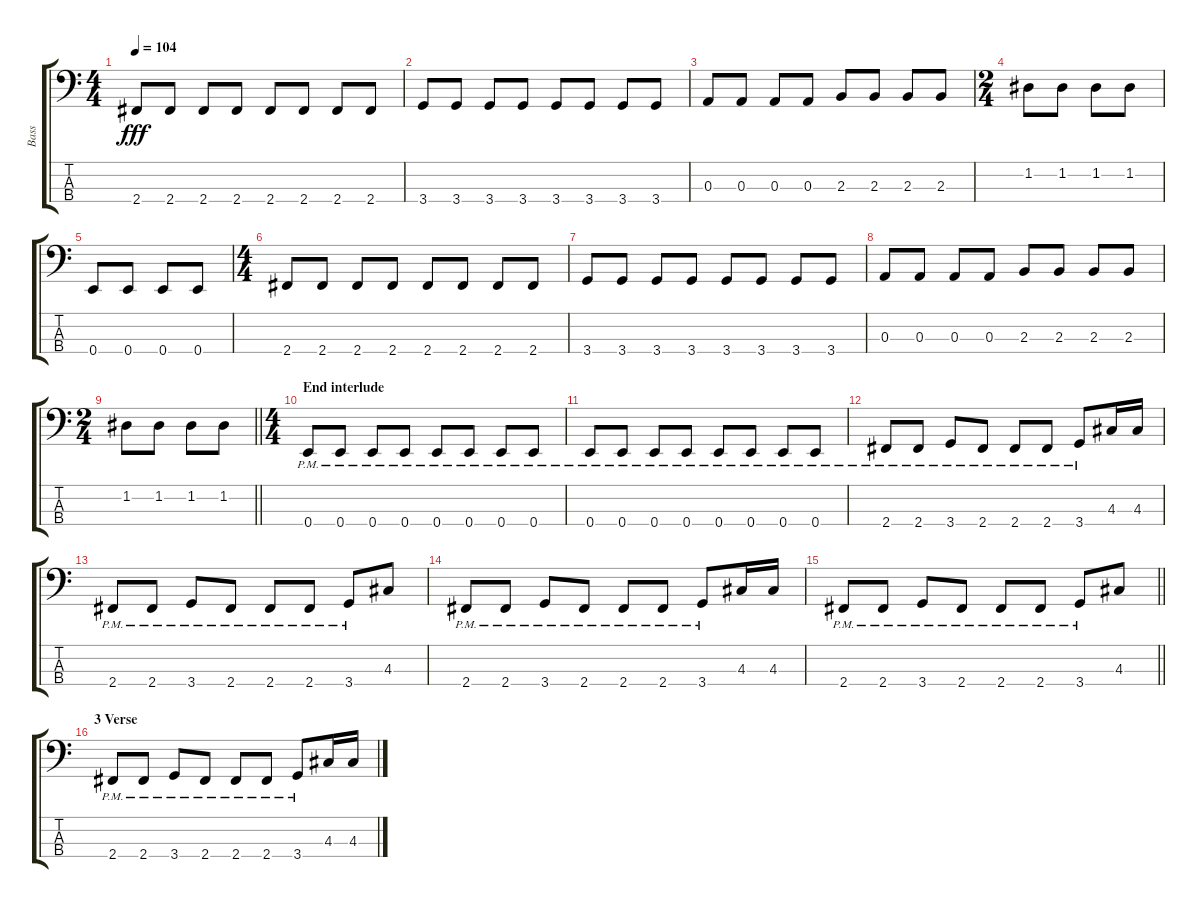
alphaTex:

\track ("Bass" "Bass") {instrument electricbassfinger}
\staff {score tabs}
\tuning (G2 D2 A1 E1) {hide}
\ts (4 4)
\tempo 104
\clef f4
\ks c
2.4.8{dy fff} 2.4.8 2.4.8 2.4.8 2.4.8 2.4.8 2.4.8 2.4.8 |
3.4.8 3.4.8 3.4.8 3.4.8 3.4.8 3.4.8 3.4.8 3.4.8 |
0.3.8 0.3.8 0.3.8 0.3.8 2.3.8 2.3.8 2.3.8 2.3.8 |
\ts (2 4)
1.2.8 1.2.8 1.2.8 1.2.8 |
0.4.8 0.4.8 0.4.8 0.4.8 |
\ts (4 4)
2.4.8 2.4.8 2.4.8 2.4.8 2.4.8 2.4.8 2.4.8 2.4.8 |
3.4.8 3.4.8 3.4.8 3.4.8 3.4.8 3.4.8 3.4.8 3.4.8 |
0.3.8 0.3.8 0.3.8 0.3.8 2.3.8 2.3.8 2.3.8 2.3.8 |
\ts (2 4)
\barLineRight lightlight
1.2.8 1.2.8 1.2.8 1.2.8 |
\ts (4 4)
\section ("" "End interlude")
0.4{pm}.8 0.4{pm}.8 0.4{pm}.8 0.4{pm}.8 0.4{pm}.8 0.4{pm}.8 0.4{pm}.8 0.4{pm}.8 |
0.4{pm}.8 0.4{pm}.8 0.4{pm}.8 0.4{pm}.8 0.4{pm}.8 0.4{pm}.8 0.4{pm}.8 0.4{pm}.8 |
2.4{pm}.8 2.4{pm}.8 3.4{pm}.8 2.4{pm}.8 2.4{pm}.8 2.4{pm}.8 3.4{pm}.8 4.3.16 4.3.16 |
2.4{pm}.8 2.4{pm}.8 3.4{pm}.8 2.4{pm}.8 2.4{pm}.8 2.4{pm}.8 3.4{pm}.8 4.3.8 |
2.4{pm}.8 2.4{pm}.8 3.4{pm}.8 2.4{pm}.8 2.4{pm}.8 2.4{pm}.8 3.4{pm}.8 4.3.16 4.3.16 |
\barLineRight lightlight
2.4{pm}.8 2.4{pm}.8 3.4{pm}.8 2.4{pm}.8 2.4{pm}.8 2.4{pm}.8 3.4{pm}.8 4.3.8 |
\section ("" "3 Verse")
2.4{pm}.8 2.4{pm}.8 3.4{pm}.8 2.4{pm}.8 2.4{pm}.8 2.4{pm}.8 3.4{pm}.8 4.3.16 4.3.16
